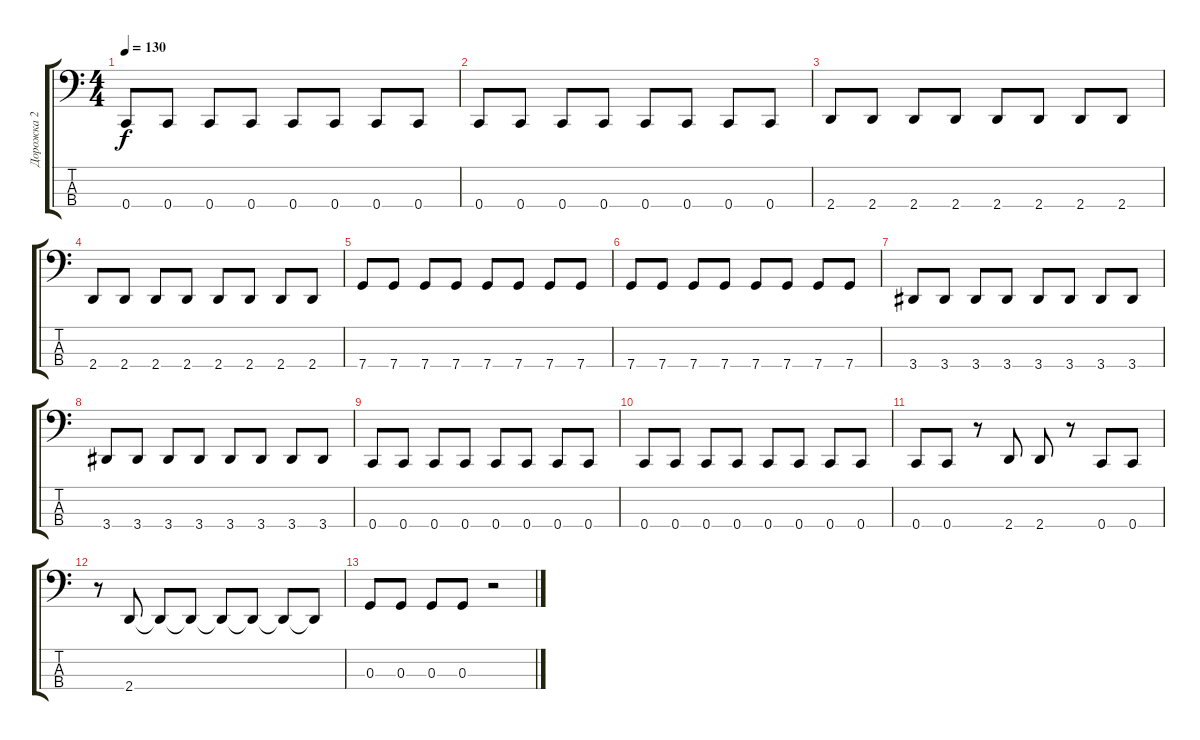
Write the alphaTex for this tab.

\track ("Дорожка 2" "Дорожка 2") {instrument electricbassfinger}
\staff {score tabs}
\tuning (F2 C2 G1 C1) {hide}
\ts (4 4)
\tempo 130
\clef f4
\ks c
0.4.8{dy f} 0.4.8 0.4.8 0.4.8 0.4.8 0.4.8 0.4.8 0.4.8 |
0.4.8 0.4.8 0.4.8 0.4.8 0.4.8 0.4.8 0.4.8 0.4.8 |
2.4.8 2.4.8 2.4.8 2.4.8 2.4.8 2.4.8 2.4.8 2.4.8 |
2.4.8 2.4.8 2.4.8 2.4.8 2.4.8 2.4.8 2.4.8 2.4.8 |
7.4.8 7.4.8 7.4.8 7.4.8 7.4.8 7.4.8 7.4.8 7.4.8 |
7.4.8 7.4.8 7.4.8 7.4.8 7.4.8 7.4.8 7.4.8 7.4.8 |
3.4.8 3.4.8 3.4.8 3.4.8 3.4.8 3.4.8 3.4.8 3.4.8 |
3.4.8 3.4.8 3.4.8 3.4.8 3.4.8 3.4.8 3.4.8 3.4.8 |
0.4.8 0.4.8 0.4.8 0.4.8 0.4.8 0.4.8 0.4.8 0.4.8 |
0.4.8 0.4.8 0.4.8 0.4.8 0.4.8 0.4.8 0.4.8 0.4.8 |
0.4.8 0.4.8 r.8 2.4.8 2.4.8 r.8 0.4.8 0.4.8 |
r.8 2.4.8 2.4{t}.8 2.4{t}.8 2.4{t}.8 2.4{t}.8 2.4{t}.8 2.4{t}.8 |
0.3.8 0.3.8 0.3.8 0.3.8 r.2
